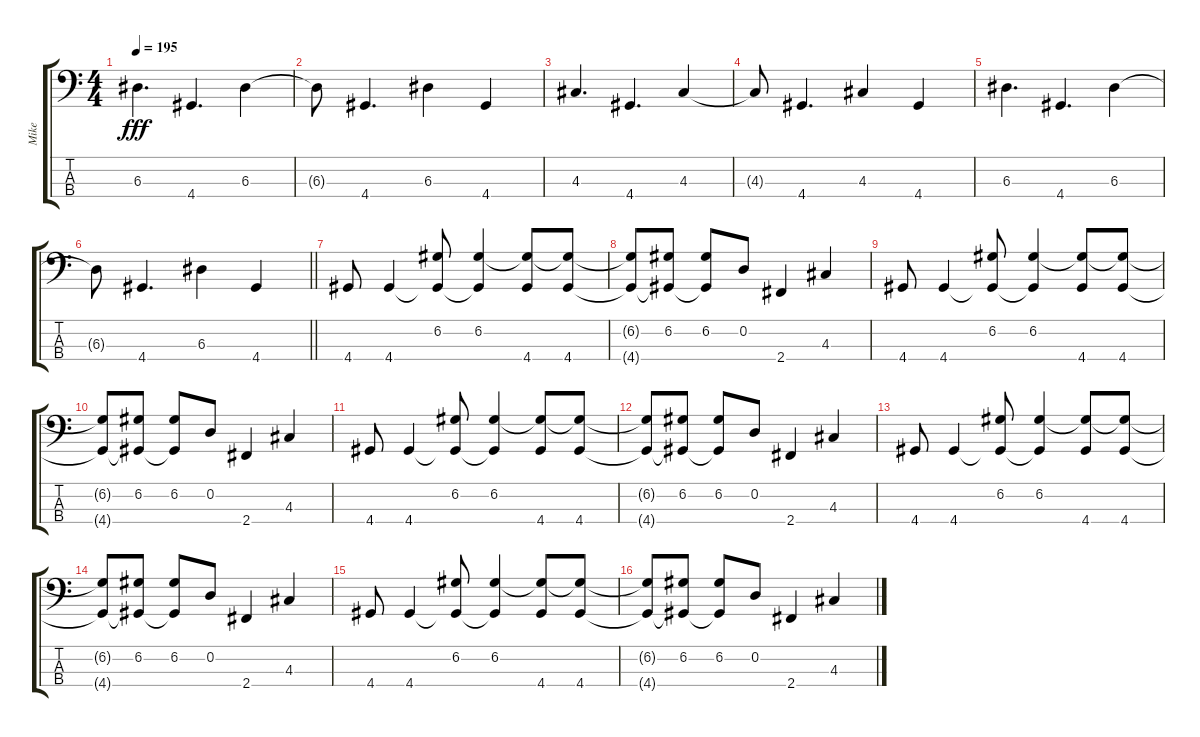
\track ("Mike" "Mike") {instrument electricbasspick}
\staff {score tabs}
\tuning (G2 D2 A1 E1) {hide}
\ts (4 4)
\tempo 195
\clef f4
\ks c
6.3.4{d dy fff} 4.4.4{d} 6.3.4 |
6.3{t}.8 4.4.4{d} 6.3.4 4.4.4 |
4.3.4{d} 4.4.4{d} 4.3.4 |
4.3{t}.8 4.4.4{d} 4.3.4 4.4.4 |
6.3.4{d} 4.4.4{d} 6.3.4 |
\barLineRight lightlight
6.3{t}.8 4.4.4{d} 6.3.4 4.4.4 |
4.4.8 4.4.4 (6.2 4.4{t}).8 (6.2 4.4{t}).4 (6.2{t} 4.4).8 (6.2{t} 4.4).8 |
(6.2{t} 4.4{t}).8 (6.2 4.4{t}).8 (6.2 4.4{t}).8 0.2.8 2.4.4 4.3.4 |
4.4.8 4.4.4 (6.2 4.4{t}).8 (6.2 4.4{t}).4 (6.2{t} 4.4).8 (6.2{t} 4.4).8 |
(6.2{t} 4.4{t}).8 (6.2 4.4{t}).8 (6.2 4.4{t}).8 0.2.8 2.4.4 4.3.4 |
4.4.8 4.4.4 (6.2 4.4{t}).8 (6.2 4.4{t}).4 (6.2{t} 4.4).8 (6.2{t} 4.4).8 |
(6.2{t} 4.4{t}).8 (6.2 4.4{t}).8 (6.2 4.4{t}).8 0.2.8 2.4.4 4.3.4 |
4.4.8 4.4.4 (6.2 4.4{t}).8 (6.2 4.4{t}).4 (6.2{t} 4.4).8 (6.2{t} 4.4).8 |
(6.2{t} 4.4{t}).8 (6.2 4.4{t}).8 (6.2 4.4{t}).8 0.2.8 2.4.4 4.3.4 |
4.4.8 4.4.4 (6.2 4.4{t}).8 (6.2 4.4{t}).4 (6.2{t} 4.4).8 (6.2{t} 4.4).8 |
(6.2{t} 4.4{t}).8 (6.2 4.4{t}).8 (6.2 4.4{t}).8 0.2.8 2.4.4 4.3.4
